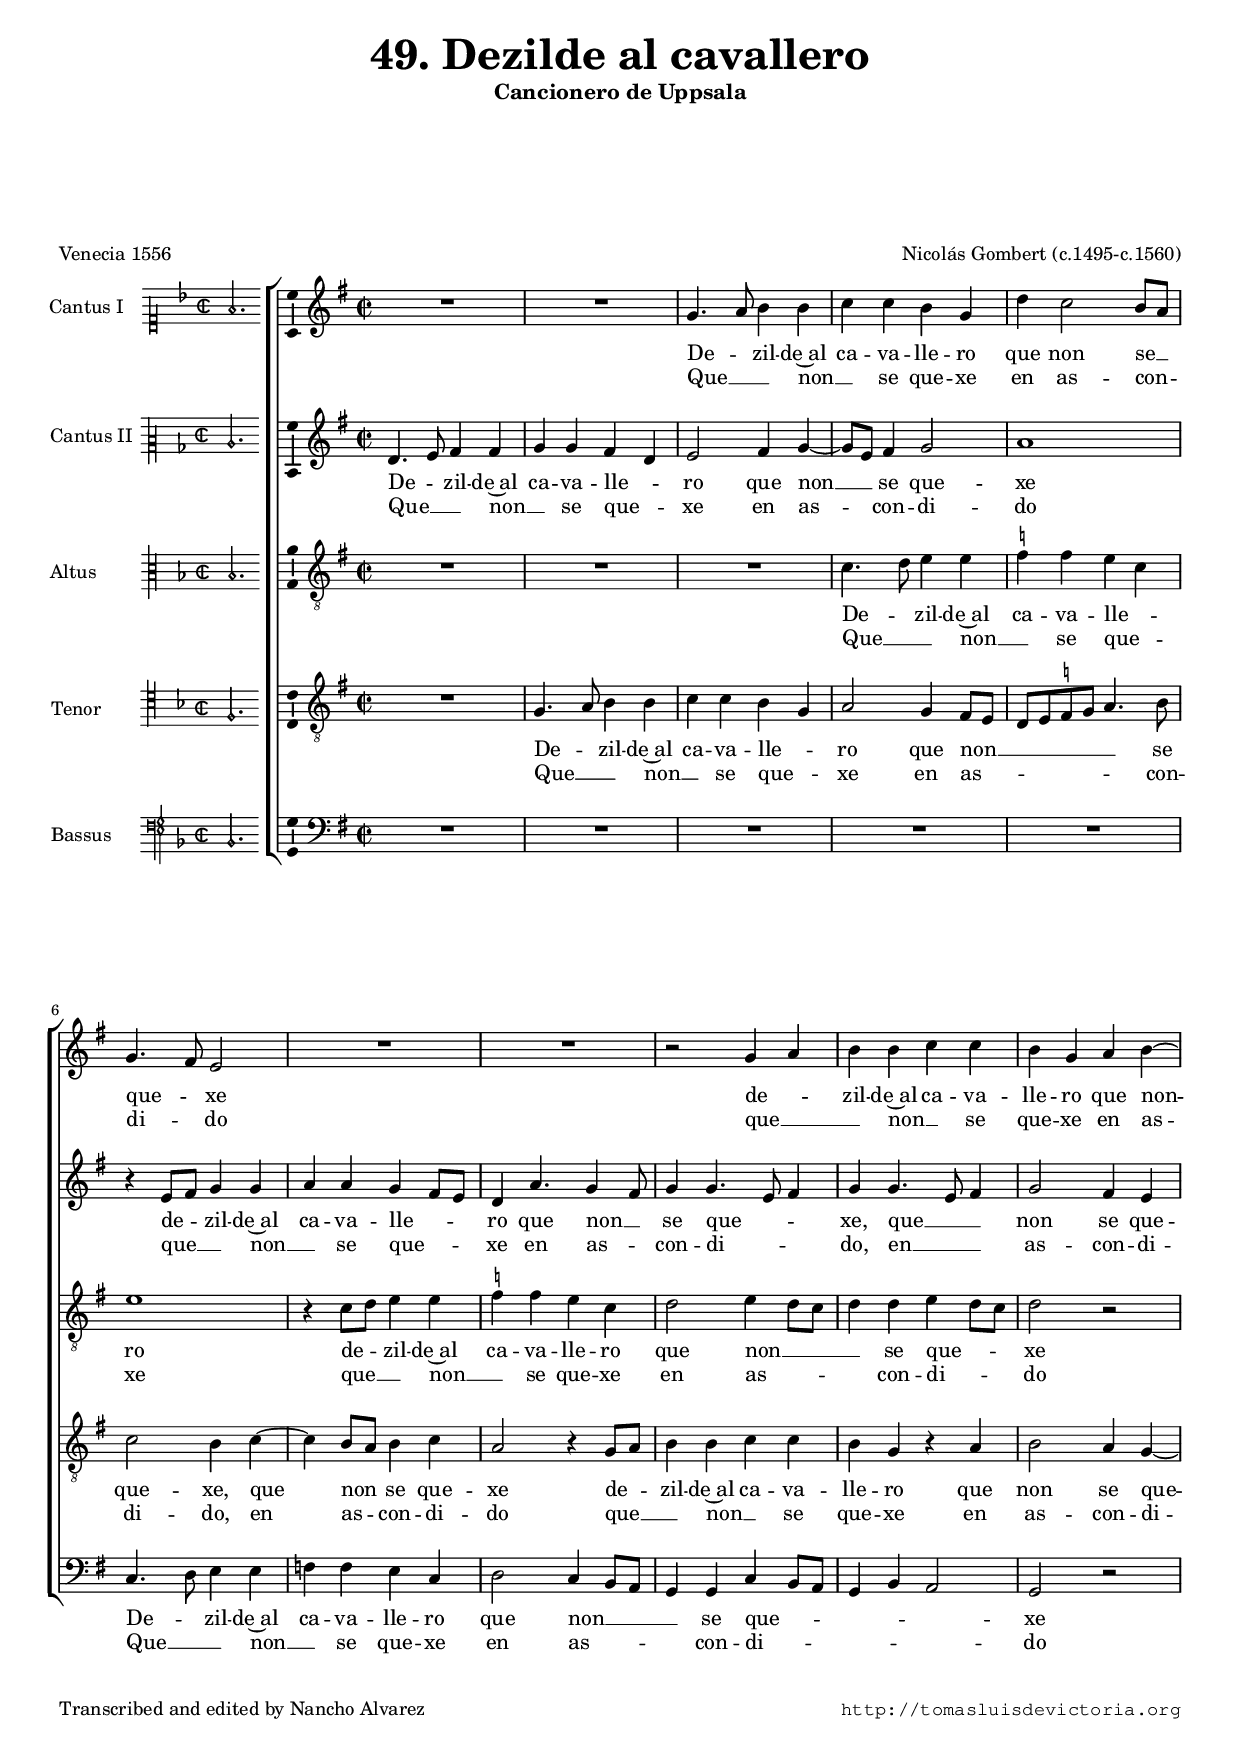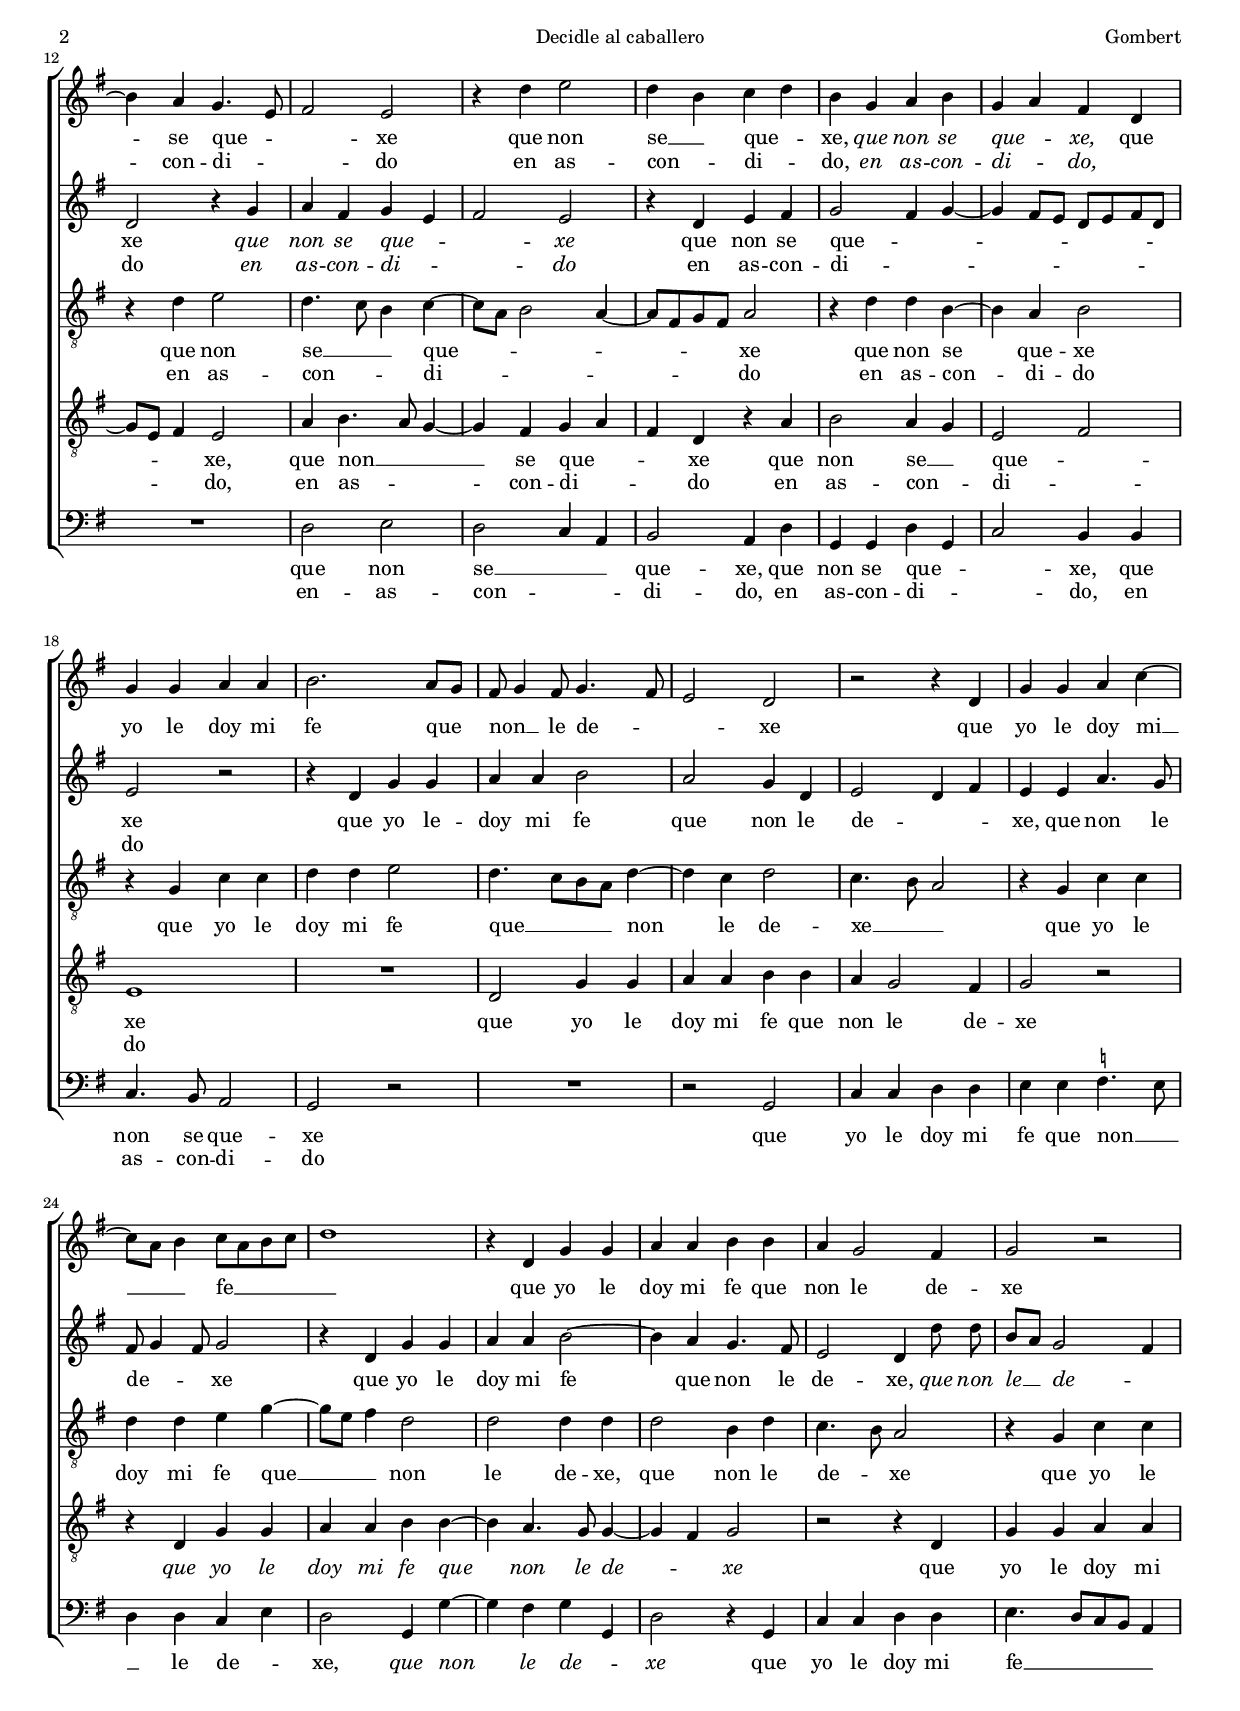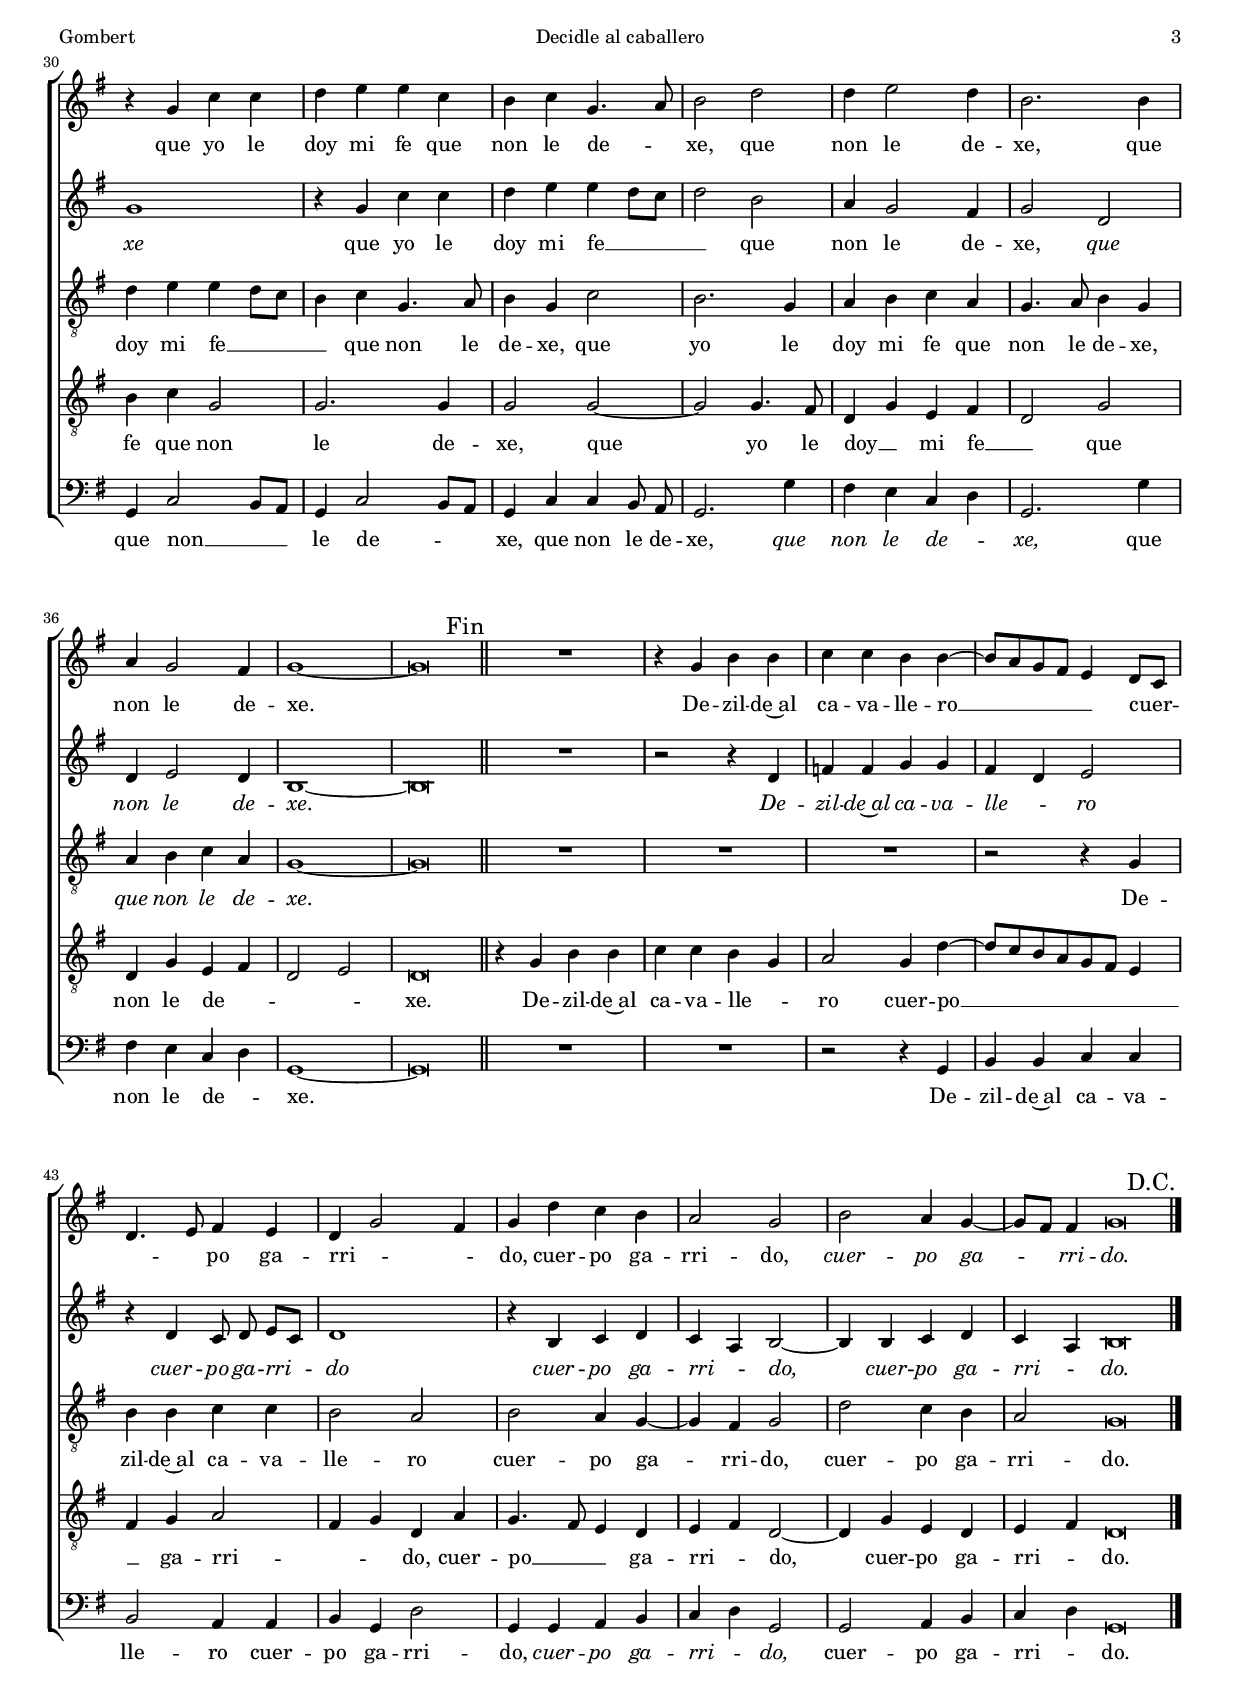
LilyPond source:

\version "2.18.0"

#(set-default-paper-size "a4")
#(set-global-staff-size 16.4)
#(ly:set-option 'point-and-click #f)
%mobile -s13.0 -i3.0

italicas=\override LyricText.font-shape = #'italic
rectas=\override LyricText.font-shape = #'upright
ss=\once \set suggestAccidentals = ##t
incipitwidth = 20
mtempo={\tempo 4 = 100}
mtempob={\tempo 4 = 50}

htitle="Decidle al caballero"
hcomposer="Gombert"

\header {
	title=\markup{\fontsize #3 "49. Dezilde al cavallero"} % Decidle al caballero
	
	subtitle="Cancionero de Uppsala"
	subsubtitle=\markup{\null \vspace #5 }
	composer="Nicolás Gombert (c.1495-c.1560)" % sin tilde?
        pdfauthor=\composer
	%opus="(-)"
	poet=\markup{"Venecia 1556"}
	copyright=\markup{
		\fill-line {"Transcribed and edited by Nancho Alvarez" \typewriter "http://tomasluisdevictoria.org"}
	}
%	tagline=""
}

global={\key f \major \time 2/2 \skip 1*38 \bar "||"
        \skip 1*10 \bar "|."
}

cantus=\relative c'{
	R1*2
	f4. g8 a4 a
	bes bes a f
	c'4 bes2 a8 g
	f4. e8 d2
	R1*2
	r2 f4 g
	a a bes bes
	a f g a ~
	a g f4. d8
	e2 d
	r4 c' d2
	c4 a bes c
	a4 f g a
	f g e c
	f f g g
	a2. g8 f 
	e8 f4 e8 f4. e8
	d2 c
	r2 r4 c
	f f g bes ~
	bes8 g a4 bes8 g a bes
	c1
	r4 c, f f
	g g a a
	g4 f2 e4
	f2 r
	r4 f bes bes
	c4 d d bes
	a bes f4. g8
	a2 c
	c4 d2 c4
	a2. a4
	g4 f2 e4
	f1 ~
	f\breve*1/2
	\override Score.RehearsalMark.self-alignment-X=#right
	\override Score.RehearsalMark.break-visibility=#'#(#t #t #f)
	\mark \markup{"Fin"}
	R1
	r4 f a a
	bes bes a a ~
	a8 g f e d4 c8 bes
	c4. d8 e4 d
	c4 f2 e4
	f c' bes a
	g2 f
	a g4 f ~
	f8 e e4 \mtempob f\breve*1/4
	\mark \markup{"D.C."}
}


cantusdos=\relative c'{
	c4. d8 e4 e
	f f e c
	d2 e4 f ~
	f8 d e4 f2
	g1
	r4 d8 e f4 f
	g g f e8 d
	c4 g'4. f4 e8
	f4 f4. d8 e4
	f4 f4. d8 e4
	f2 e4 d
	c2 r4 f
	g e f d
	e2 d
	r4 c d e
	f2 e4 f ~
	f e8 d c d e c
	d2 r
	r4 c f f
	g g a2
	g2 f4 c 
	d2 c4 e
	d4 d g4. f8 
	e f4 e8 f2
	r4 c f f 
	g g a2 ~
	a4 g f4. e8 
	d2 c4 c'8 \noBeam c
	a8 g f2 e4
	f1
	r4 f bes bes
	c4 d d c8 bes
	c2 a
	g4 f2 e4
	f2 c
	c4 d2 c4
	a1 ~
	a\breve*1/2
	R1
	r2 r4 c
	ees4 ees f f
	e c d2
	r4 c bes8 \noBeam c d[ bes]
	c1
	r4 a bes c
	bes g a2 ~
	a4 a bes c
	bes g a\breve*1/4
}

altus=\relative c'{
	R1*3
	bes4. c8 d4 d
	\ss ees4 ees d bes
	d1
	r4 bes8 c d4 d
	\ss ees4 ees d bes
	c2 d4 c8 bes
	c4 c d c8 bes
	c2 r
	r4 c d2
	c4. bes8 a4 bes4 ~
	bes8 g a2 g4 ~
	g8 e f e g2
	r4 c c a ~
	a g a2
	r4 f bes bes
	c c d2
	c4. bes8[ a g] c4 ~
	c bes c2
	bes4. a8 g2
	r4 f bes bes
	c c d f ~
	f8 d e4 c2
	c2 c4 c
	c2 a4 c
	bes4. a8 g2
	r4 f bes bes
	c d d c8 bes
	a4 bes f4. g8
	a4 f bes2
	a2. f4
	g a bes g
	f4. g8 a4 f
	g a bes g
	f1 ~
	f\breve*1/2
	R1*3
	r2 r4 f
	a4 a bes bes
	a2 g
	a2 g4 f ~
	f e f2
	c' bes4 a
	g2 f\breve*1/4
}

tenor=\relative c{
	R1
	f4. g8 a4 a
	bes bes a f
	g2 f4 e8 d
	c d \ss ees f g4. a8
	bes2 a4 bes ~
	bes a8 g a4 bes
	g2 r4 f8 g 
	a4 a bes bes
	a4 f r g
	a2 g4 f ~
	f8 d e4 d2
	g4 a4. g8 f4 ~
	f e f g
	e c r4 g'
	a2 g4 f 
	d2 e
	d1
	R1
	c2 f4 f
	g4 g a a
	g4 f2 e4
	f2 r
	r4 c f f 
	g g a a ~
	a g4. f8 f4 ~
	f e f2
	r2 r4 c
	f f g g
	a bes f2
	f2. f4
	f2 f ~
	f f4. e8
	c4 f d e
	c2 f
	c4 f d e
	c2 d 
	c\breve*1/2
	r4 f a a
	bes bes a f
	g2 f4 c' ~
	c8[ bes a g f e] d4
	e4 f g2
	e4 f c g'
	f4. e8 d4 c
	d e c2 ~
	c4 f d c
	d e c\breve*1/4
}

bassus=\relative c{
	R1*5
	bes4. c8 d4 d
	ees ees d bes
	c2 bes4 a8 g
	f4 f bes a8 g
	f4 a g2
	f2 r
	R1
	c'2 d
	c bes4 g
	a2 g4 c
	f,4 f c' f,
	bes2 a4 a
	bes4. a8 g2
	f2 r
	R1
	r2 f
	bes4 bes c c
	d d \ss ees4. d8
	c4 c bes d
	c2 f,4 f' ~
	f4 e f f,
	c'2 r4 f,
	bes bes c c
	d4. c8[ bes a] g4
	f4 bes2 a8 g
	f4 bes2 a8 g
	f4 bes bes a8 \noBeam g
	f2. f'4
	e4 d bes c
	f,2. f'4
	e d bes c
	f,1 ~
	f\breve*1/2
	R1*2
	r2 r4 f
	a a bes bes
	a2 g4 g
	a f c'2
	f,4 f g a
	bes c f,2
	f2 g4 a
	bes c f,\breve*1/4
}

textocantus=\lyricmode{
De -- _ zil -- de~al ca -- va -- lle -- ro % dezilde al cauallero que non se quexe
que non se __ _ que -- _ xe
de -- _ zil -- de~al ca -- va -- lle -- ro 
que non -- se que -- _ _ xe
que non se __ _ que -- _ xe,
\italicas que non se que -- _ xe, \rectas
que yo le doy mi fe 
que _ non __ _ le de -- _ _ xe % a veces pone "no" y a veces "non"
que yo le doy mi __ _ _ fe __ _ _ _ _ 
que yo le doy mi fe que non le de -- xe
que yo le doy mi fe que non le de -- _ xe,
que non le de -- xe,
que non le de -- xe.
De -- zil -- de~al ca -- va -- lle -- ro __ _ _ _ _ 
cuer -- _ _ _ po ga -- rri -- _ _ do,
cuer -- po ga -- rri -- do,
\italicas cuer -- po ga -- _ rri -- do.
}
textocantusb=\lyricmode{
Que __ _ _ non __ _ se que -- xe en as -- con -- _ di -- _ do
que __ _ _ non __ _ se que -- xe en as -- con -- di -- _ _ do
en as -- con -- _ di -- _ do,
\italicas en as -- con -- di -- _ do,
}

textocantusdos=\lyricmode{
De -- _ zil -- de~al ca -- va -- lle -- _ ro
que non __ _ se que -- xe
de -- _ zil -- de~al ca -- va -- lle -- _ _ ro
que non __ _ se que -- _ _ xe,
que __ _ _ non se que -- xe
\italicas
que non se que -- _ _ xe
\rectas
que non se que -- _ _ _ _ _ _ _ _ xe
que yo le -- doy mi fe que non le de -- _ _ xe,
que non le de -- _ _ xe
que yo le doy mi fe que non le de -- xe,
\italicas que non le __ _ de -- _ xe \rectas
que yo le doy mi fe __ _ _ _ que non le de -- xe, % dare
\italicas
que non le de -- xe. 
De -- zil -- de~al ca -- va -- lle -- _ ro
cuer -- po ga -- rri -- _ do
cuer -- po ga -- rri -- _ do,
cuer -- po ga -- rri -- _ do.
}
textocantusdosb=\lyricmode{
Que __ _ _ non __ _ se que -- _ xe
en as -- _ con -- di -- do
que __ _ _ non __ _ se que -- _ _ xe
en as -- _ con -- di -- _ _ do,
en __ _ _ as -- con -- di -- do
\italicas en as -- con -- di -- _ _ do \rectas
en as -- con -- di -- _ _ _ _ _ _ _ _ do
}

textoaltus=\lyricmode{
De -- _ zil -- de~al ca -- va -- lle -- _ ro
de -- _ zil -- de~al ca -- va -- lle -- ro
que non __ _ _ _ se que -- _ _ xe
que non se __ _ _ que -- _ _ _ _ _ _ xe
que non se que -- xe
que yo le doy mi fe que __ _ _ _ non le de -- xe __ _ _ 
que yo le doy mi fe que __ _ _ non le de -- xe,
que non le de -- _ xe
que yo le doy mi fe __ _ _ _ que non le de -- xe,
que yo le doy mi fe que non le de -- xe,
\italicas que non le de -- xe. \rectas
De -- zil -- de~al ca -- va -- lle -- ro
cuer -- po ga -- rri -- do,
cuer -- po ga -- rri -- do.
}
textoaltusb=\lyricmode{
Que __ _ _ non __ _ se que -- _ xe
que __ _ _ non __ _ se que -- xe
en as -- _ _ _ con -- di -- _ _ do
en as -- con -- _ _ di -- _ _ _ _ _ _ do
en as -- con -- di -- do
}

textotenor=\lyricmode{
De -- _ zil -- de~al ca -- va -- lle -- _ ro
que non __ _ _ _ _ _ _ se que -- xe,
que non _ se que -- xe
de -- _ zil -- de~al ca -- va -- lle -- ro
que non se que -- _ _ xe,
que non __ _ _ se que -- _ _ xe
que non se __ _ que -- _ xe
que yo le doy mi fe que non le de -- xe
\italicas que yo le doy mi fe que non le de -- _ xe \rectas
que yo le doy mi fe que non le de -- xe,
que yo le doy __ _ mi fe __ _ que non le de -- _ _ _ xe.
De -- zil -- de~al ca -- va -- lle -- _ ro
cuer -- po __ _ _ _ _ _ _ _ ga -- rri -- _ _ do,
cuer -- po __ _ _ ga -- rri -- _ do,
cuer -- po ga -- rri -- _ do.
}
textotenorb=\lyricmode{
Que __ _ _ non __ _ se que -- _ xe 
en as -- _ _ _ _ _ _ con -- di -- do,
en as -- _ con -- di -- do
que __ _ _ non __ _ se que -- xe
en as -- con -- di -- _ _ do,
en as -- _ _ con -- di -- _ _ do
en as -- con -- _ di -- _ do
}

textobassus=\lyricmode{
De -- _ zil -- de~al ca -- va -- lle -- ro
que non __ _ _ _ se que -- _ _ _ _ _ xe
que non se __ _ _ que -- xe,
que non se que -- _ _ xe,
que non se que -- xe
que yo le doy mi fe que non __ _ _ le de -- _ xe,
\italicas
que non le de -- _ xe
\rectas
que yo le doy mi fe __ _ _ _ _ que non __ _ _ le de -- _ _ xe,
que non le de -- xe, % asi esta en el original
\italicas que non le de -- _ xe, \rectas
que non le de -- _ xe.
De -- zil -- de~al ca -- va -- lle -- ro
cuer -- po ga -- rri -- do,
\italicas cuer -- po ga -- rri -- _ do, \rectas
cuer -- po ga -- rri -- _ do.
}
textobassusb=\lyricmode{
Que __ _ _ non __ _ se que -- xe
en as -- _ _ _ con -- di -- _ _ _ _ _ do
en -- as -- con -- _ _ di -- do,
en as -- con -- di -- _ _ do,
en as -- con -- di -- do
}


incipitcantus=\markup{
	\score{
		{ 
		\set Staff.instrumentName="Cantus I   "
		\override NoteHead.style = #'neomensural
		\override Staff.TimeSignature.style = #'neomensural
		\cadenzaOn 
		\clef "petrucci-c1"
		\key f \major
		\time 2/2
                f'2.
		} 

	\layout { line-width=\incipitwidth indent = 0 }
	}
}

incipitcantusdos=\markup{
	\score{
		{ 
		\set Staff.instrumentName="Cantus II "
		\override NoteHead.style = #'neomensural
		\override Staff.TimeSignature.style = #'neomensural
		\cadenzaOn 
		\clef "petrucci-c2"
		\key f \major
		\time 2/2
                c'2.
		} 

	\layout { line-width=\incipitwidth indent = 0 }
	}
}

incipitaltus=\markup{
	\score{
		{ 
		\set Staff.instrumentName="Altus        "
		\override NoteHead.style = #'neomensural 
		\override Staff.TimeSignature.style = #'neomensural
		\cadenzaOn 
		\clef "petrucci-c3"
		\key f \major
		\time 2/2
                bes2.
		} 
	\layout { line-width=\incipitwidth indent = 0 }
	}
}


incipittenor=\markup{
	\score{
		{ 
		\set Staff.instrumentName="Tenor       "
		\override NoteHead.style = #'neomensural 
		\override Staff.TimeSignature.style = #'neomensural
		\cadenzaOn 
		\clef "petrucci-c4"
		\key f \major
		\time 2/2
                f2.
		} 
	\layout { line-width=\incipitwidth indent=0 }
	}
}

incipitbassus=\markup{
	\score{
		{ 
		\set Staff.instrumentName="Bassus     "
		\override NoteHead.style = #'neomensural
		\override Staff.TimeSignature.style = #'neomensural
		\cadenzaOn 
		\clef "petrucci-f4"
		\key f \major
		\time 2/2
                bes,2.
		} 
	\layout { line-width=\incipitwidth indent = 0 }
	}
}

%\layout {
%       \context {\Voice
%               \remove Ligature_bracket_engraver
%               \consists Mensural_ligature_engraver
%       }
%       line-width=\incipitwidth
%       indent = 0
%}

\score {\transpose c' d'{
\new ChoirStaff<<

	\new Staff <<\global
	\new Voice="v1" {
		\set Staff.instrumentName=\incipitcantus
		\clef "treble"
		\cantus }
	\new Lyrics \lyricsto "v1" {\textocantus }
	\new Lyrics \lyricsto "v1" {\textocantusb }
	>>

\new Staff <<\global
	\new Voice="v5" {
		\set Staff.instrumentName=\incipitcantusdos
		\clef "treble"
		\cantusdos }
	\new Lyrics \lyricsto "v5" {\textocantusdos }
	\new Lyrics \lyricsto "v5" {\textocantusdosb }
	>>
	
\new Staff <<\global
	\new Voice="v2" {
		\set Staff.instrumentName=\incipitaltus
		\clef "G_8"
		\altus }
	\new Lyrics \lyricsto "v2" {\textoaltus }
	\new Lyrics \lyricsto "v2" {\textoaltusb }
	>>
	
	\new Staff <<\global
	\new Voice="v3" {
		\set Staff.instrumentName=\incipittenor
		\clef "G_8"
		\tenor }
	\new Lyrics \lyricsto "v3" {\textotenor }
	\new Lyrics \lyricsto "v3" {\textotenorb }
	>>
	

	\new Staff <<\global
	\new Voice="v4" {
		\set Staff.instrumentName=\incipitbassus
		\clef "bass"
		\bassus }
	\new Lyrics \lyricsto "v4" {\textobassus }
	\new Lyrics \lyricsto "v4" {\textobassusb }
	>>
>>

	} % transpose

\layout{ 
	\context {\Lyrics 
		\override VerticalAxisGroup.staff-affinity = #UP
		\override VerticalAxisGroup.nonstaff-relatedstaff-spacing =
			#'((basic-distance . 0) (minimum-distance . 0) (padding . 1))
		\override LyricText.font-size = #1.2
		\override LyricHyphen.minimum-distance = #0.5
	}
	\context {\Score 
		tempoHideNote = ##t
		\override BarNumber.padding = #2 
	}
	\context {\Voice 
		%melismaBusyProperties = #'()
		%autoBeaming = ##f
	}
	\context {\Staff 
                %\RemoveEmptyStaves
                %\override VerticalAxisGroup.remove-first = ##t
		\override VerticalAxisGroup.staff-staff-spacing =
			#'((basic-distance . 11) (minimum-distance . 0) (padding . 0))
		\consists Ambitus_engraver 
		\override LigatureBracket.padding = #1
	}
}

%\midi { \mtempo }

}


\paper{
	evenHeaderMarkup=\markup  \fill-line { \fromproperty #'page:page-number-string \htitle \hcomposer }
	oddHeaderMarkup= \markup  \fill-line { \on-the-fly #not-first-page \hcomposer \on-the-fly #not-first-page \htitle \on-the-fly #not-first-page \fromproperty #'page:page-number-string }
	system-count=8
	page-count = 3
	ragged-last-bottom = ##f
	indent=3.7\cm
	system-system-spacing =
	#'((basic-distance . 18) (minimum-distance . 0) (padding . 4))
	top-system-spacing = % header
	#'((basic-distance . 8) (minimum-distance . 0) (padding . 0))
	last-bottom-spacing = % footer
	#'((basic-distance . 12) (minimum-distance . 0) (padding . 0))
	markup-system-spacing.padding = #1.5
}
